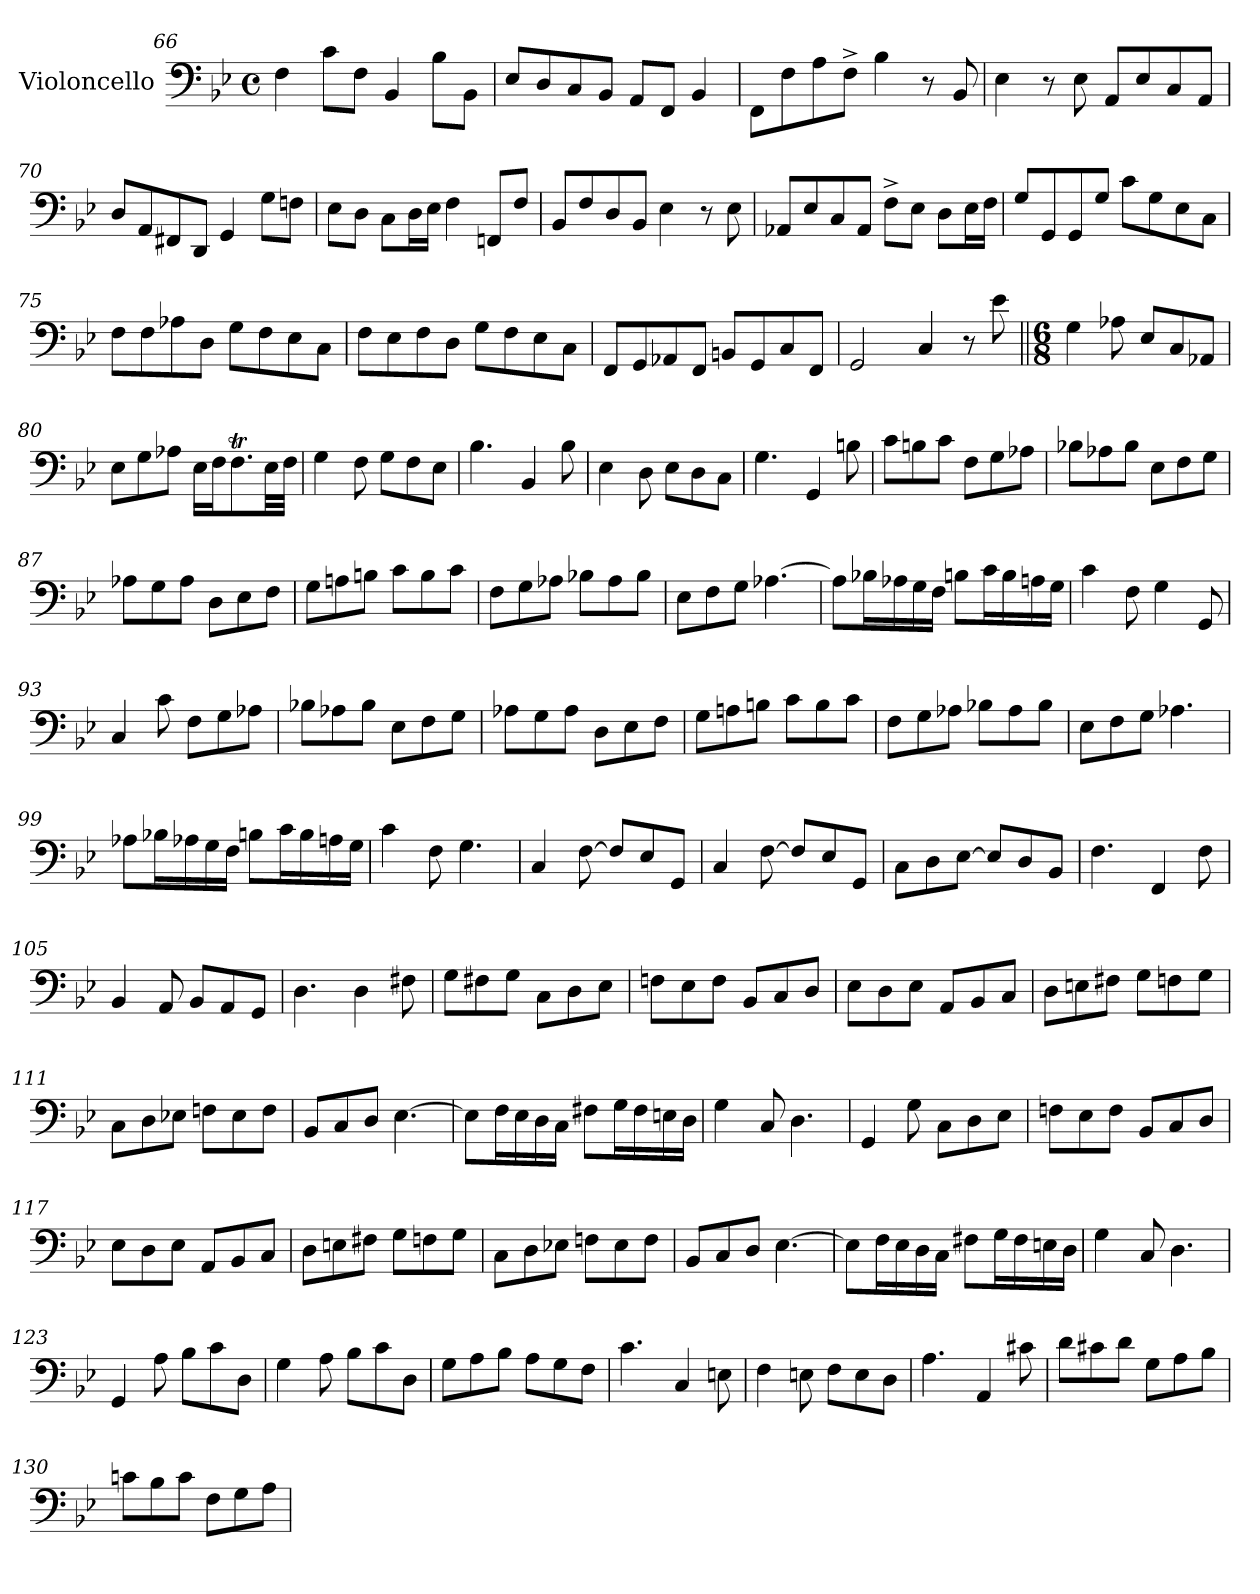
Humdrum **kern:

**kern
*part1
*staff1
*I"Violoncello
*I'Vc
*clefF4
*k[b-e-]
*B-:
*M4/4
*met(c)
=66
4F\
8c\L
8F\J
4BB-/
8B-\L
8BB-\J
=67
8E-/L
8D/
8C/
8BB-/J
8AA/L
8FF/J
4BB-/
=68
8FF\L
8F\
8A\
8F^>\J
4B-\
8r
8BB-/
!!LO:LB:g=z
=69
4E-\
8r
8E-\
8AA/L
8E-/
8C/
8AA/J
=70
8D/L
8AA/
8FF#X/
8DD/J
4GG/
8G\L
8Fn\J
=71
8E-\L
8D\J
8C\L
16D\L
16E-\JJ
4F\
8FFn/L
8F/J
=72
8BB-/L
8F/
8D/
8BB-/J
4E-\
8r
8E-\
!!LO:LB:g=z
=73
8AA-X/L
8E-/
8C/
8AA-/J
8F^>\L
8E-\J
8D\L
16E-\L
16F\JJ
=74
8G/L
8GG/
8GG/
8G/J
8c\L
8G\
8E-\
8C\J
=75
8F\L
8F\
8A-X\
8D\J
8G\L
8F\
8E-\
8C\J
=76
8F\L
8E-\
8F\
8D\J
8G\L
8F\
8E-\
8C\J
!!LO:LB:g=z
=77
8FF/L
8GG/
8AA-X/
8FF/J
8BBn/L
8GG/
8C/
8FF/J
=78
2GG/
4C/
8r
8e-\
=79||
*M6/8
4G\
8A-X\
8E-/L
8C/
8AA-X/J
=80
8E-\L
8G\
8A-X\J
16E-\LL
16F\J
8.FT\
32E-\LL
32F\JJJ
=81
4G\
8F\
8G\L
8F\
8E-\J
!!LO:LB:g=z
=82
4.B-\
4BB-/
8B-\
=83
4E-\
8D\
8E-\L
8D\
8C\J
=84
4.G\
4GG/
8Bn\
=85
8c\L
8Bn\
8c\J
8F\L
8G\
8A-X\J
=86
8B-X\L
8A-X\
8B-\J
8E-\L
8F\
8G\J
=87
8A-X\L
8G\
8A-\J
8D\L
8E-\
8F\J
!!LO:LB:g=z
=88
8G\L
8An\
8Bn\J
8c\L
8B\
8c\J
=89
8F\L
8G\
8A-X\J
8B-X\L
8A-\
8B-\J
=90
8E-\L
8F\
8G\J
[>4.A-X\
=91
8A-\L]
16B-X\L
16A-X\
16G\
16F\JJ
8Bn\L
16c\L
16B\
16An\
16G\JJ
=92
4c\
8F\
4G\
8GG/
=93
4C/
8c\
8F\L
8G\
8A-X\J
!!LO:LB:g=z
=94
8B-X\L
8A-X\
8B-\J
8E-\L
8F\
8G\J
=95
8A-X\L
8G\
8A-\J
8D\L
8E-\
8F\J
=96
8G\L
8An\
8Bn\J
8c\L
8B\
8c\J
=97
8F\L
8G\
8A-X\J
8B-X\L
8A-\
8B-\J
=98
8E-\L
8F\
8G\J
4.A-X\
!!LO:PB:g=z
=99
8A-X\L
16B-X\L
16A-X\
16G\
16F\JJ
8Bn\L
16c\L
16B\
16An\
16G\JJ
=100
4c\
8F\
4.G\
=101
4C/
[>8F\
8F/L]
8E-/
8GG/J
=102
4C/
[>8F\
8F/L]
8E-/
8GG/J
=103
8C\L
8D\
[>8E-\J
8E-/L]
8D/
8BB-/J
=104
4.F\
4FF/
8F\
!!LO:LB:g=z
=105
4BB-/
8AA/
8BB-/L
8AA/
8GG/J
=106
4.D\
4D\
8F#X\
=107
8G\L
8F#X\
8G\J
8C\L
8D\
8E-\J
=108
8Fn\L
8E-\
8F\J
8BB-/L
8C/
8D/J
=109
8E-\L
8D\
8E-\J
8AA/L
8BB-/
8C/J
=110
8D\L
8En\
8F#X\J
8G\L
8Fn\
8G\J
!!LO:LB:g=z
=111
8C\L
8D\
8E-X\J
8Fn\L
8E-\
8F\J
=112
8BB-/L
8C/
8D/J
[>4.E-\
=113
8E-\L]
16F\L
16E-\
16D\
16C\JJ
8F#X\L
16G\L
16F#\
16En\
16D\JJ
=114
4G\
8C/
4.D\
=115
4GG/
8G\
8C\L
8D\
8E-\J
=116
8Fn\L
8E-\
8F\J
8BB-/L
8C/
8D/J
!!LO:LB:g=z
=117
8E-\L
8D\
8E-\J
8AA/L
8BB-/
8C/J
=118
8D\L
8En\
8F#X\J
8G\L
8Fn\
8G\J
=119
8C\L
8D\
8E-X\J
8Fn\L
8E-\
8F\J
=120
8BB-/L
8C/
8D/J
[>4.E-\
=121
8E-\L]
16F\L
16E-\
16D\
16C\JJ
8F#X\L
16G\L
16F#\
16En\
16D\JJ
=122
4G\
8C/
4.D\
!!LO:LB:g=z
=123
4GG/
8A\
8B-\L
8c\
8D\J
=124
4G\
8A\
8B-\L
8c\
8D\J
=125
8G\L
8A\
8B-\J
8A\L
8G\
8F\J
=126
4.c\
4C/
8En\
=127
4F\
8En\
8F\L
8E\
8D\J
=128
4.A\
4AA/
8c#X\
!!LO:LB:g=z
=129
8d\L
8c#X\
8d\J
8G\L
8A\
8B-\J
=130
8cn\L
8B-\
8c\J
8F\L
8G\
8A\J
=
*-
